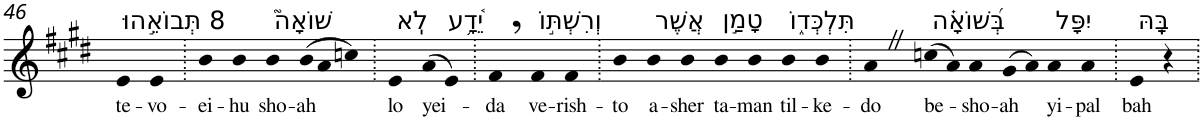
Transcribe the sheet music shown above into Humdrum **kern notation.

**kern	**text
*part1	*part1
*staff1	*staff1
*I"Piano	*
*I'Pno	*
!!LO:PB:g=z
*clefG2	*
*k[f#c#g#d#]	*
*E:	*
=46	=46
!LO:TX:a:t=8 תְּבוֹאֵ֣הוּ	!
!	!LO:LY:b
4e	te-
!	!LO:LY:b
4e	-vo-
=47.	=47.
!	!LO:LY:b
4b	-ei-
!	!LO:LY:b
4b	-hu
!LO:TX:a:t=שׁוֹאָה֮	!
!	!LO:LY:b
4b	sho-
*Xtuplet	*
!	!LO:LY:b
(>12b	-ah
12a	.
12ccn)	.
=48.	=48.
!LO:TX:a:t=לֹֽא	!
!	!LO:LY:b
4e	lo
!LO:TX:a:t=יֵ֫דָ֥ע	!
!	!LO:LY:b
(>8a	yei-
8e)	.
=49.	=49.
!	!LO:LY:b
4f#,	-da
!LO:TX:a:t=וְרִשְׁתּ֣וֹ	!
!	!LO:LY:b
4f#	ve-
!	!LO:LY:b
4f#	-rish-
=50.	=50.
!	!LO:LY:b
4b	-to
!LO:TX:a:t=אֲשֶׁר	!
!	!LO:LY:b
4b	a-
!	!LO:LY:b
4b	-sher
!LO:TX:a:t=טָמַ֣ן	!
!	!LO:LY:b
4b	ta-
!	!LO:LY:b
4b	-man
!LO:TX:a:t=תִּלְכְּד֑וֹ	!
!	!LO:LY:b
4b	til-
!	!LO:LY:b
4b	-ke-
=51.	=51.
!	!LO:LY:b
4aZ	-do
!LO:TX:a:t=בְּ֝שׁוֹאָ֗ה	!
!	!LO:LY:b
(>8ccn	be-
8a)	.
!	!LO:LY:b
4a	-sho-
!	!LO:LY:b
(>8g#	-ah
8a)	.
!LO:TX:a:t=יִפָּל	!
!	!LO:LY:b
4a	yi-
!	!LO:LY:b
4a	-pal
=52.	=52.
!LO:TX:a:t=בָּֽהּ	!
!	!LO:LY:b
4e	bah
4r	.
=.	=.
*-	*-
